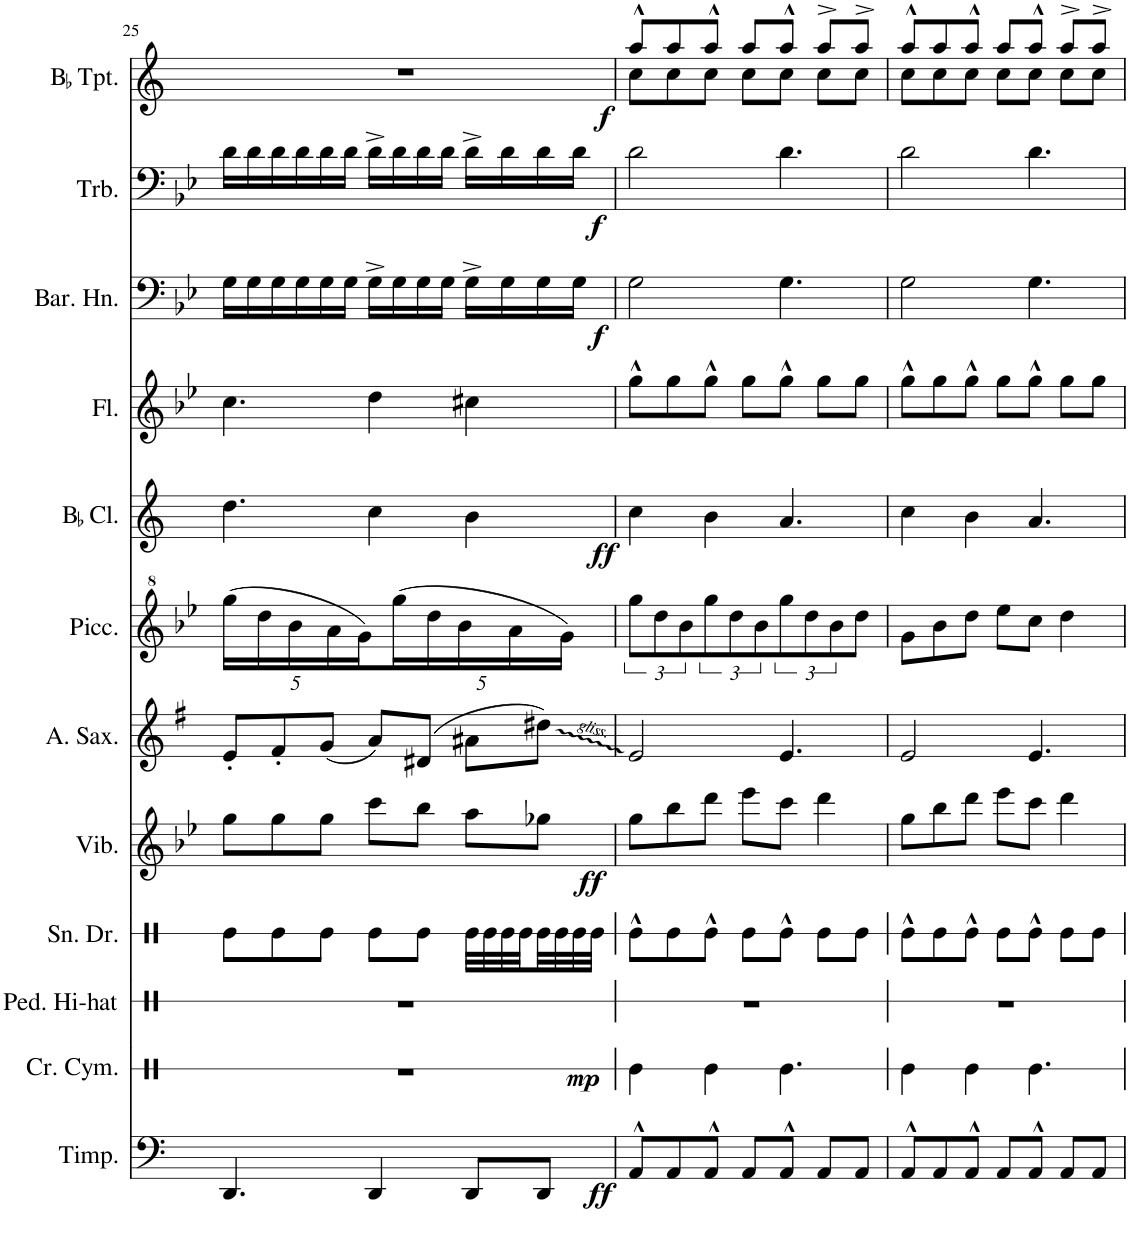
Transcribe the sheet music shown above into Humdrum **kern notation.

**kern	**dynam	**kern	**dynam	**kern	**kern	**kern	**dynam	**kern	**kern	**kern	**dynam	**kern	**kern	**dynam	**kern	**dynam	**kern	**dynam
*part12	*part12	*part11	*part11	*part10	*part9	*part8	*part8	*part7	*part6	*part5	*part5	*part4	*part3	*part3	*part2	*part2	*part1	*part1
*staff12	*staff12	*staff11	*staff11	*staff10	*staff9	*staff8	*staff8	*staff7	*staff6	*staff5	*staff5	*staff4	*staff3	*staff3	*staff2	*staff2	*staff1	*staff1
*I"Timpani	*	*I"Crash Cymbal	*	*I"Pedal Hi-hat	*I"Snare Drum	*I"Vibraphone	*	*I"Alto Saxophone	*I"Piccolo	*I"BaccidentalFlat Clarinet	*	*I"Flute	*I"Baritone Horn	*	*I"Trombone	*	*I"BaccidentalFlat Trumpet	*
*I'Timp.	*	*I'Cr. Cym.	*	*I'Ped. Hi-hat	*I'Sn. Dr.	*I'Vib.	*	*I'A. Sax.	*I'Picc.	*I'BaccidentalFlat Cl.	*	*I'Fl.	*I'Bar. Hn.	*	*I'Trb.	*	*I'BaccidentalFlat Tpt.	*
!!LO:PB:g=z
*clefF4	*	*clefX	*	*clefX	*clefX	*clefG2	*	*clefG2	*clefG^2	*clefG2	*	*clefG2	*clefF4	*	*clefF4	*	*clefG2	*
*	*	*	*	*	*	*	*	*Trd5c9	*Trd-7c-12	*Trd1c2	*	*	*Trd4c7	*	*	*	*Trd1c2	*
*k[]	*	*k[]	*	*k[]	*k[]	*k[b-e-]	*	*k[f#]	*k[b-e-]	*k[]	*	*k[b-e-]	*k[b-e-]	*	*k[b-e-]	*	*k[]	*
*M7/8	*	*M7/8	*	*M7/8	*M7/8	*M7/8	*	*M7/8	*M7/8	*M7/8	*	*M7/8	*M7/8	*	*M7/8	*	*M7/8	*
*	*	*	*	*	*	*	*	*	*Xbrackettup	*	*	*	*	*	*	*	*	*
=25	=25	=25	=25	=25	=25	=25	=25	=25	=25	=25	=25	=25	=25	=25	=25	=25	=25	=25
4.DD/	.	2..r	.	2..r	8Re\L	8gg\L	.	8e'/L	(80%7ggg\LL	4.dd\	.	4.cc\	16G\LL	.	16d\LL	.	2..r	.
.	.	.	.	.	.	.	.	.	.	.	.	.	16G\	.	16d\	.	.	.
.	.	.	.	.	.	.	.	.	80%7ddd\	.	.	.	.	.	.	.	.	.
.	.	.	.	.	8Re\	8gg\	.	8f#'/	.	.	.	.	16G\	.	16d\	.	.	.
.	.	.	.	.	.	.	.	.	80%7bb-\	.	.	.	.	.	.	.	.	.
.	.	.	.	.	.	.	.	.	.	.	.	.	16G\	.	16d\	.	.	.
.	.	.	.	.	8Re\J	8gg\J	.	(8g/J	.	.	.	.	16G\	.	16d\	.	.	.
.	.	.	.	.	.	.	.	.	80%7aa\	.	.	.	.	.	.	.	.	.
.	.	.	.	.	.	.	.	.	.	.	.	.	16G\JJ	.	16d\JJ	.	.	.
.	.	.	.	.	.	.	.	.	80%7gg\)	.	.	.	.	.	.	.	.	.
4DD/	.	.	.	.	8Re\L	8ccc\L	.	8a/L)	.	4cc\	.	4dd\	16G^\LL	.	16d^\LL	.	.	.
.	.	.	.	.	.	.	.	.	(80%7ggg\	.	.	.	16G\	.	16d\	.	.	.
.	.	.	.	.	8Re\J	8bb-\J	.	(8d#X/J	.	.	.	.	16G\	.	16d\	.	.	.
.	.	.	.	.	.	.	.	.	80%7ddd\	.	.	.	.	.	.	.	.	.
.	.	.	.	.	.	.	.	.	.	.	.	.	16G\JJ	.	16d\JJ	.	.	.
.	.	.	.	.	.	.	.	.	80%7bb-\	.	.	.	.	.	.	.	.	.
8DD/L	.	.	.	.	32Re\LLL	8aa\L	.	8a#X\L	.	4b\	.	4cc#X\	16G^\LL	.	16d^\LL	.	.	.
.	.	.	.	.	32Re\	.	.	.	.	.	.	.	.	.	.	.	.	.
.	.	.	.	.	32Re\	.	.	.	.	.	.	.	16G\	.	16d\	.	.	.
.	.	.	.	.	.	.	.	.	80%7aa\	.	.	.	.	.	.	.	.	.
.	.	.	.	.	32Re\	.	.	.	.	.	.	.	.	.	.	.	.	.
8DD/J	.	.	.	.	32Re\	8gg-X\J	.	8dd#X\J)	.	.	.	.	16G\	.	16d\	.	.	.
.	.	.	.	.	32Re\	.	.	.	.	.	.	.	.	.	.	.	.	.
.	.	.	.	.	.	.	.	.	80%7gg\JJ)	.	.	.	.	.	.	.	.	.
.	.	.	.	.	32Re\	.	.	.	.	.	.	.	16G\JJ	.	16d\JJ	.	.	.
.	.	.	.	.	32Re\JJJ	.	.	.	.	.	.	.	.	.	.	.	.	.
=26	=26	=26	=26	=26	=26	=26	=26	=26	=26	=26	=26	=26	=26	=26	=26	=26	=26	=26
*	*	*	*	*	*	*	*	*	*brackettup	*	*	*	*	*	*	*	*	*
*	*	*	*	*	*	*	*	*	*	*	*	*	*	*	*	*	*^	*
!	!LO:DY:b	!	!LO:DY:b	!	!	!	!LO:DY:b	!	!	!	!LO:DY:b	!	!	!LO:DY:b	!	!LO:DY:b	!	!	!LO:DY:b
8AA^^/L	ff	4Re\	mp	2..r	8Re^^\L	8gg\L	ff	2e/	12ggg\L	4cc\	ff	8gg^^\L	2G\	f	2d\	f	8aa^^/L	8cc\L	f
.	.	.	.	.	.	.	.	.	12ddd\	.	.	.	.	.	.	.	.	.	.
8AA/	.	.	.	.	8Re\	8bb-\	.	.	.	.	.	8gg\	.	.	.	.	8aa/	8cc\	.
.	.	.	.	.	.	.	.	.	12bb-\	.	.	.	.	.	.	.	.	.	.
8AA^^/J	.	4Re\	.	.	8Re^^\J	8ddd\J	.	.	12ggg\	4b\	.	8gg^^\J	.	.	.	.	8aa^^/J	8cc\J	.
.	.	.	.	.	.	.	.	.	12ddd\	.	.	.	.	.	.	.	.	.	.
8AA/L	.	.	.	.	8Re\L	8eee-\L	.	.	.	.	.	8gg\L	.	.	.	.	8aa/L	8cc\L	.
.	.	.	.	.	.	.	.	.	12bb-\	.	.	.	.	.	.	.	.	.	.
8AA^^/J	.	4.Re\	.	.	8Re^^\J	8ccc\J	.	4.e/	12ggg\	4.a/	.	8gg^^\J	4.G\	.	4.d\	.	8aa^^/J	8cc\J	.
.	.	.	.	.	.	.	.	.	12ddd\	.	.	.	.	.	.	.	.	.	.
8AA/L	.	.	.	.	8Re\L	4ddd\	.	.	.	.	.	8gg\L	.	.	.	.	8aa^/L	8cc\L	.
.	.	.	.	.	.	.	.	.	12bb-\	.	.	.	.	.	.	.	.	.	.
8AA/J	.	.	.	.	8Re\J	.	.	.	8ddd\J	.	.	8gg\J	.	.	.	.	8aa^/J	8cc\J	.
=27	=27	=27	=27	=27	=27	=27	=27	=27	=27	=27	=27	=27	=27	=27	=27	=27	=27	=27	=27
8AA^^/L	.	4Re\	.	2..r	8Re^^\L	8gg\L	.	2e/	8gg\L	4cc\	.	8gg^^\L	2G\	.	2d\	.	8aa^^/L	8cc\L	.
8AA/	.	.	.	.	8Re\	8bb-\	.	.	8bb-\	.	.	8gg\	.	.	.	.	8aa/	8cc\	.
8AA^^/J	.	4Re\	.	.	8Re^^\J	8ddd\J	.	.	8ddd\J	4b\	.	8gg^^\J	.	.	.	.	8aa^^/J	8cc\J	.
8AA/L	.	.	.	.	8Re\L	8eee-\L	.	.	8eee-\L	.	.	8gg\L	.	.	.	.	8aa/L	8cc\L	.
8AA^^/J	.	4.Re\	.	.	8Re^^\J	8ccc\J	.	4.e/	8ccc\J	4.a/	.	8gg^^\J	4.G\	.	4.d\	.	8aa^^/J	8cc\J	.
8AA/L	.	.	.	.	8Re\L	4ddd\	.	.	4ddd\	.	.	8gg\L	.	.	.	.	8aa^/L	8cc\L	.
8AA/J	.	.	.	.	8Re\J	.	.	.	.	.	.	8gg\J	.	.	.	.	8aa^/J	8cc\J	.
*	*	*	*	*	*	*	*	*	*	*	*	*	*	*	*	*	*v	*v	*
=	=	=	=	=	=	=	=	=	=	=	=	=	=	=	=	=	=	=
*-	*-	*-	*-	*-	*-	*-	*-	*-	*-	*-	*-	*-	*-	*-	*-	*-	*-	*-
